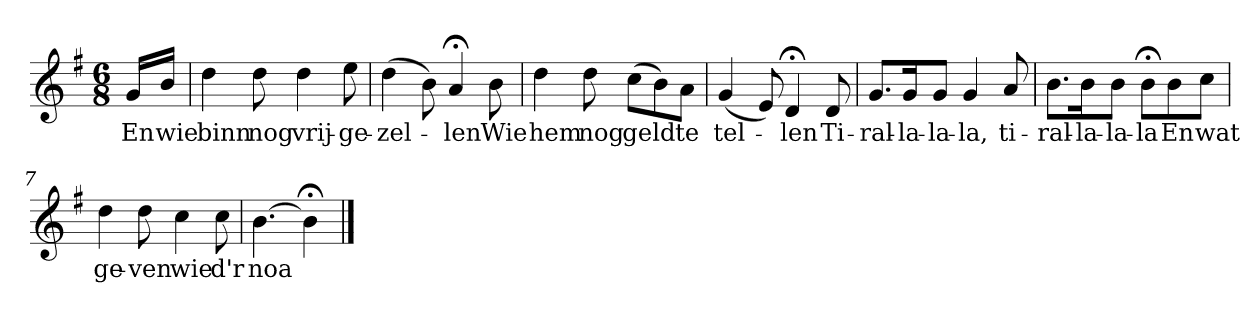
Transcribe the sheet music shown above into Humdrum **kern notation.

**kern	**text
*part1	*part1
*staff1	*staff1
*k[f#]	*
*G:	*
*M6/8	*
*MM120	*
=	=
16gLL	En
16bJJ	wie
=1	=1
4dd	binn
8dd	nog
4dd	vrij-
8ee	-ge-
=2	=2
(4dd	-zel-
8b)	.
4a;<	-len
8b	Wie
=3	=3
4dd	hem
8dd	nog
(8ccL	geld
8b)	.
8aJ	te
=4	=4
(4g	tel-
8e)	.
4d;<	-len
8d	Ti-
=5	=5
8.gL	-ral-
16gK	-la-
8gJ	-la-
4g	-la,
8a	ti-
=6	=6
8.bL	-ral-
16bK	-la-
8bJ	-la-
8b;<L	-la
8b	En
8ccJ	wat
=7	=7
4dd	ge-
8dd	-ven
4cc	wie
8cc	d'r
=8	=8
[4.b	noa
4b;<]	.
==	==
*-	*-
